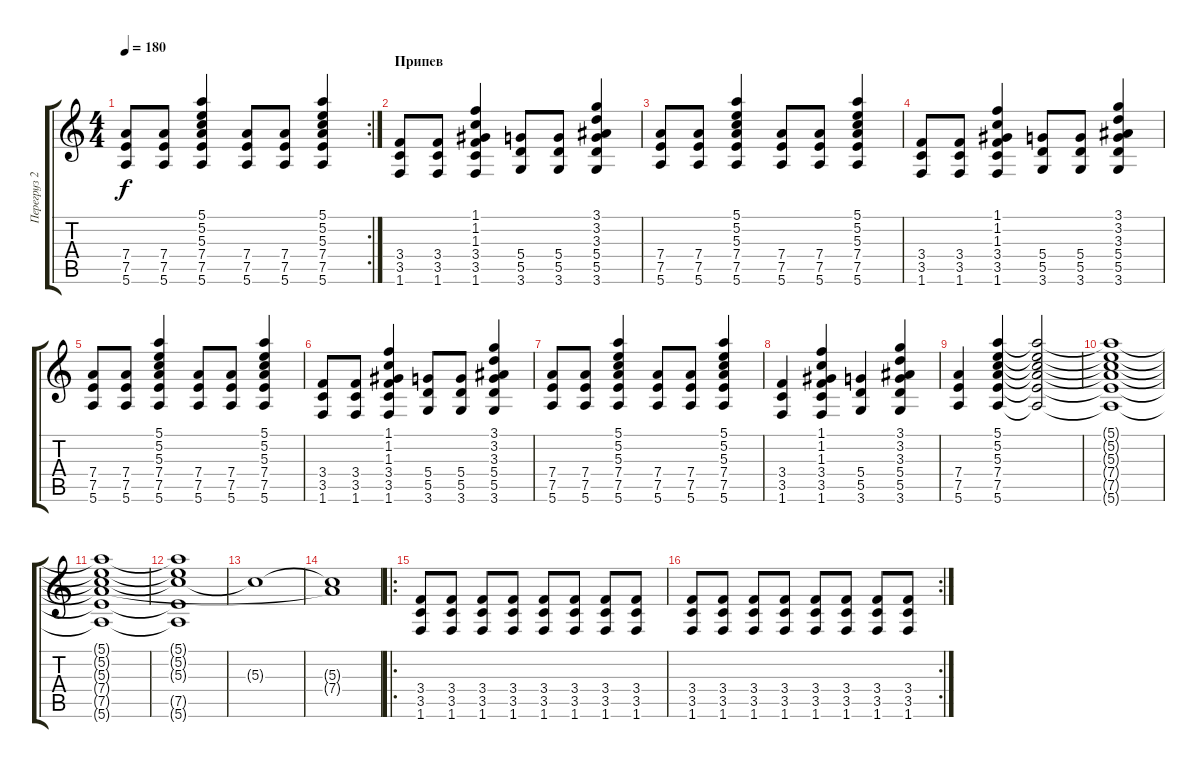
\track ("Перегруз 2" "Перегруз 2") {instrument distortionguitar}
\staff {score tabs}
\tuning (E4 B3 G3 D3 A2 E2) {hide}
\rc 2
\ts (4 4)
\tempo 180
\clef g2
\ks c
(7.4 7.5 5.6).8{dy f} (7.4 7.5 5.6).8 (5.1 5.2 5.3 7.4 7.5 5.6).4 (7.4 7.5 5.6).8 (7.4 7.5 5.6).8 (5.1 5.2 5.3 7.4 7.5 5.6).4 |
\section ("" "Припев")
(3.4 3.5 1.6).8 (3.4 3.5 1.6).8 (1.1 1.2 1.3 3.4 3.5 1.6).4 (5.4 5.5 3.6).8 (5.4 5.5 3.6).8 (3.1 3.2 3.3 5.4 5.5 3.6).4 |
(7.4 7.5 5.6).8 (7.4 7.5 5.6).8 (5.1 5.2 5.3 7.4 7.5 5.6).4 (7.4 7.5 5.6).8 (7.4 7.5 5.6).8 (5.1 5.2 5.3 7.4 7.5 5.6).4 |
(3.4 3.5 1.6).8 (3.4 3.5 1.6).8 (1.1 1.2 1.3 3.4 3.5 1.6).4 (5.4 5.5 3.6).8 (5.4 5.5 3.6).8 (3.1 3.2 3.3 5.4 5.5 3.6).4 |
(7.4 7.5 5.6).8 (7.4 7.5 5.6).8 (5.1 5.2 5.3 7.4 7.5 5.6).4 (7.4 7.5 5.6).8 (7.4 7.5 5.6).8 (5.1 5.2 5.3 7.4 7.5 5.6).4 |
(3.4 3.5 1.6).8 (3.4 3.5 1.6).8 (1.1 1.2 1.3 3.4 3.5 1.6).4 (5.4 5.5 3.6).8 (5.4 5.5 3.6).8 (3.1 3.2 3.3 5.4 5.5 3.6).4 |
(7.4 7.5 5.6).8 (7.4 7.5 5.6).8 (5.1 5.2 5.3 7.4 7.5 5.6).4 (7.4 7.5 5.6).8 (7.4 7.5 5.6).8 (5.1 5.2 5.3 7.4 7.5 5.6).4 |
(3.4 3.5 1.6).4 (1.1 1.2 1.3 3.4 3.5 1.6).4 (5.4 5.5 3.6).4 (3.1 3.2 3.3 5.4 5.5 3.6).4 |
(7.4 7.5 5.6).4 (5.1 5.2 5.3 7.4 7.5 5.6).4 (5.1{t} 5.2{t} 5.3{t} 7.4{t} 7.5{t} 5.6{t}).2 |
(5.1{t} 5.2{t} 5.3{t} 7.4{t} 7.5{t} 5.6{t}).1 |
(5.1{t} 5.2{t} 5.3{t} 7.4{t} 7.5{t} 5.6{t}).1 |
(5.1{t} 5.2{t} 5.3{t} 7.5{t} 5.6{t}).1 |
5.3{t}.1 |
(5.3{t} 7.4{t}).1 |
\ro
(3.4 3.5 1.6).8 (3.4 3.5 1.6).8 (3.4 3.5 1.6).8 (3.4 3.5 1.6).8 (3.4 3.5 1.6).8 (3.4 3.5 1.6).8 (3.4 3.5 1.6).8 (3.4 3.5 1.6).8 |
\rc 2
(3.4 3.5 1.6).8 (3.4 3.5 1.6).8 (3.4 3.5 1.6).8 (3.4 3.5 1.6).8 (3.4 3.5 1.6).8 (3.4 3.5 1.6).8 (3.4 3.5 1.6).8 (3.4 3.5 1.6).8
